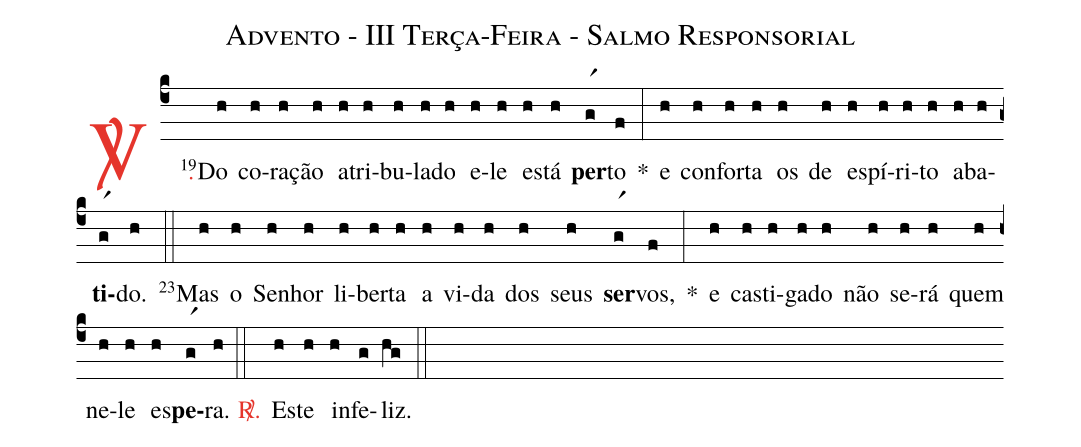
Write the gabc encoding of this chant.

name: Advento - III Terça-Feira - Salmo Responsorial;
%%
(c4)

<c><sp>V/</sp>.</c>() <v>\VSup{19}</v>Do(h) co(h)ra(h)ção(h) a(h)tri(h)bu(h)la(h)do(h) e(h)le(h) es(h)tá(h) <b>per</b>(gr1)to(f) *(:)
e(h) con(h)for(h)ta(h) os(h) de(h) es(h)pí(h)ri(h)to(h) a(h)ba(h)<b>ti</b>(gr1)do.(h)

(::)

<v>\VSup{23}</v>Mas(h) o(h) Se(h)nhor(h) li(h)ber(h)ta(h) a(h) vi(h)da(h) dos(h) seus(h) <b>ser</b>(gr1)vos,(f) *(:)
e(h) cas(h)ti(h)ga(h)do(h) não(h) se(h)rá(h) quem(h) ne(h)le(h) es(h)<b>pe</b>(gr1)ra.(h)

(::)

<c><sp>R/</sp>.</c>() Es(h)te(h) in(h)fe(g)liz.(hg)

(::)
